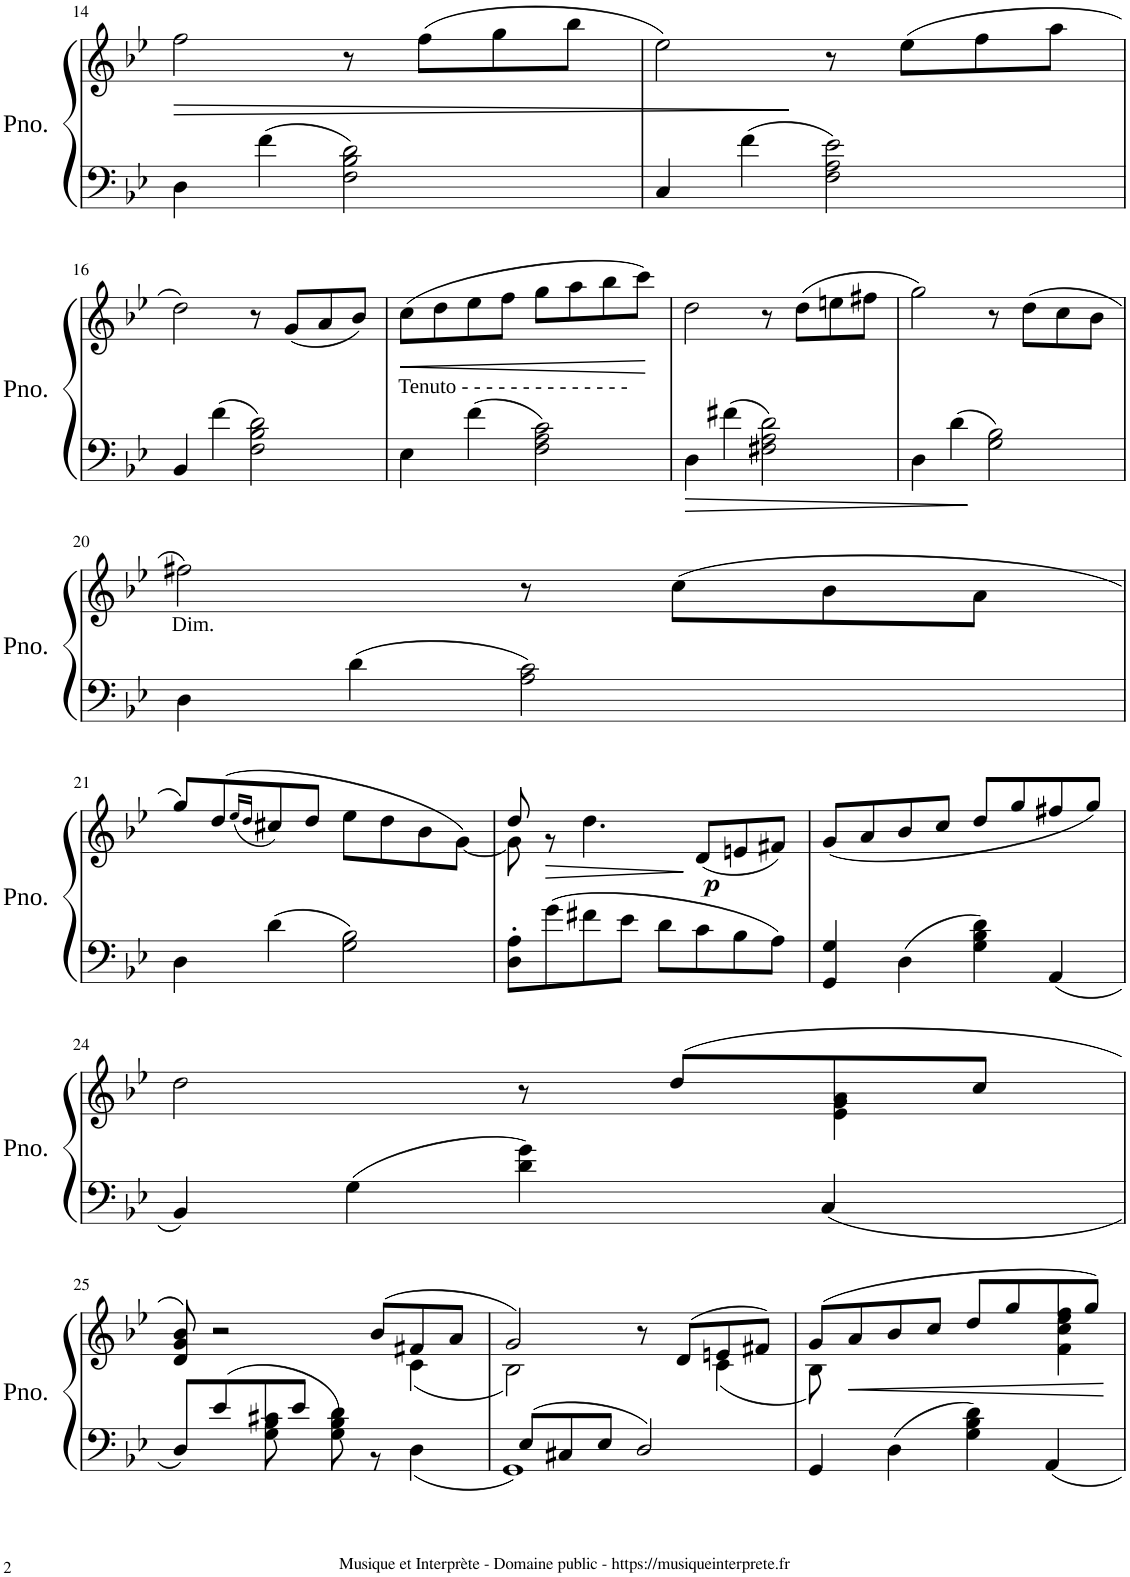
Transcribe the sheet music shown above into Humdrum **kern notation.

**kern	**kern	**dynam
*part1	*part1	*part1
*staff2	*staff1	*staff1/2
*I"Piano	*	*
*I'Pno.	*	*
!!LO:PB:g=z
*clefF4	*clefG2	*
*k[b-e-]	*k[b-e-]	*
*M4/4	*M4/4	*
*met(c)	*met(c)	*
=14	=14	=14
!	!	!LO:HP:b
4D\	2ff\	>
4f\	.	.
2F\ 2B-\ 2d\	8r	.
.	(8ff\L	.
.	8gg\	.
.	8bb-\J	.
.	.	]
=15	=15	=15
4C/	2ee-\)	.
4f\	.	.
2F\ 2A\ 2e-\	8r	.
.	(8ee-\L	.
.	8ff\	.
.	8aa\J	.
!!LO:LB:g=z
=16	=16	=16
4BB-/	2dd\)	.
4f\	.	.
2F\ 2B-\ 2d\	8r	.
.	(8g/L	.
.	8a/	.
.	8b-/J)	.
=17	=17	=17
!	!LO:TX:b:t=Tenuto - - - - - - - - - - - - - -	!
!	!	!LO:HP:b
4E-\	(8cc\L	<
.	8dd\	.
4f\	8ee-\	.
.	8ff\J	.
2F\ 2A\ 2c\	8gg\L	.
.	8aa\	.
.	8bb-\	.
.	8ccc\J)	.
.	.	[
=18	=18	=18
4D\	2dd\	.
4f#X\	.	.
2F#X\ 2A\ 2d\	8r	.
.	(8dd\L	.
.	8een\	.
.	8ff#X\J	.
=19	=19	=19
4D\	2gg\)	.
4d\	.	.
2G\ 2B-\	8r	.
.	(8dd\L	.
.	8cc\	.
.	8b-\J	.
!!LO:LB:g=z
=20	=20	=20
!	!LO:TX:b:t=Dim.	!
4D\	2ff#X\)	.
4d\	.	.
2A\ 2c\	8r	.
.	(8cc\L	.
.	8b-\	.
.	8a\J	.
!!LO:LB:g=z
=21	=21	=21
4D\	8gg/L)	.
.	(8dd/	.
.	(16qee-/LL	.
.	16qdd/JJ	.
4d\	8cc#X/)	.
.	8dd/J	.
2G\ 2B-\	8ee-\L	.
.	8dd\	.
.	8b-\	.
.	[8g\J)	.
=22	=22	=22
*	*^	*
8D\' 8A\'L	8g\]	8dd/	.
!	!	!	!LO:HP:b
8g\	8ryy	8r	>
8f#X\	4ryy	4.dd\	.
8e-\J	.	.	.
8d\L	2ryy	.	.
!	!	!	!LO:DY:b
8c\	.	(8d/L	p
8B-\	.	8en/	.
8A\J	.	8f#X/J)	.
*	*v	*v	*
.	.	]
=23	=23	=23
4GG/ 4G/	(8g/L	.
.	8a/	.
4D\	8b-/	.
.	8cc/J	.
4G\ 4B-\ 4d\	8dd/L	.
.	8gg/	.
4AA/	8ff#X/	.
.	8gg/J)	.
!!LO:LB:g=z
=24	=24	=24
*	*^	*
4BB-/	2dd\	2.ryy	.
4G\	.	.	.
4d\ 4g\	8r	.	.
.	(8dd/L	.	.
4C/	8a/	4e-\ 4g\	.
.	8cc/J	.	.
!!LO:LB:g=z	!!
=25	=25	=25	=25
*^	*	*	*
8D/L	4ryy	8d/ 8g/ 8b-/)	2.ryy	.
8e-/	.	2r	.	.
8c#X/	8G\ 8B-\	.	.	.
8e-/J	8ryy	.	.	.
2ryy	8G\ 8B-\ 8d\	.	.	.
.	8r	(8b-/L	.	.
.	4D\	8f#X/	(4c\	.
.	.	8a/J	.	.
=26	=26	=26	=26	=26
8ryy	1GG	2g/)	2B-\)	.
8E-/L	.	.	.	.
8C#X/	.	.	.	.
8E-/J	.	.	.	.
2D/	.	8r	4ryy	.
.	.	(8d/L	.	.
.	.	8en/	(4c\	.
.	.	8f#X/J)	.	.
*v	*v	*	*	*
=27	=27	=27	=27
4GG/	(8g/L	8B-\)	.
!	!	!	!LO:HP:b
.	8a/	8ryy	<
4D\	8b-/	4ryy	.
.	8cc/J	.	.
4G\ 4B-\ 4d\	8dd/L	4ryy	.
.	8gg/	.	.
4AA/	8ff/	4f\ 4cc\ 4ee-\	.
.	8gg/J)	.	.
*	*v	*v	*
.	.	[
=	=	=
*-	*-	*-
